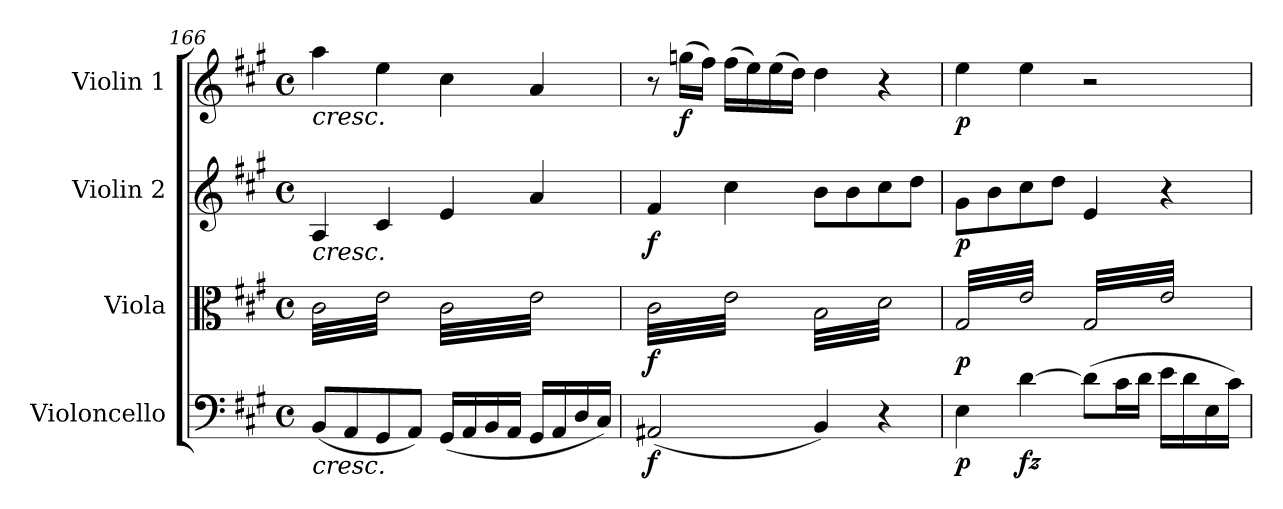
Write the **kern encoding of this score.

**kern	**dynam	**kern	**dynam	**kern	**dynam	**kern	**dynam
*part4	*part4	*part3	*part3	*part2	*part2	*part1	*part1
*staff4	*staff4	*staff3	*staff3	*staff2	*staff2	*staff1	*staff1
*I"Violoncello	*	*I"Viola	*	*I"Violin 2	*	*I"Violin 1	*
*I'Vc	*	*I'Vla	*	*I'Vln	*	*I'Vln	*
*clefF4	*	*clefC3	*	*clefG2	*	*clefG2	*
*k[f#c#g#]	*	*k[f#c#g#]	*	*k[f#c#g#]	*	*k[f#c#g#]	*
*M4/4	*	*M4/4	*	*M4/4	*	*M4/4	*
*met(c)	*	*met(c)	*	*met(c)	*	*met(c)	*
=166	=166	=166	=166	=166	=166	=166	=166
!	!	!	!	!	!	!LO:TX:b:i:t=cresc.	!
!	!	!	!	!LO:TX:b:i:t=cresc.	!	!	!
!	!	!LO:TX:b:i:t=cresc.	!	!	!	!	!
!LO:TX:b:i:t=cresc.	!	!	!	!	!	!	!
*	*	*tremolo	*	*	*	*	*
(8BB/L	.	(32c#\LLL	.	4A/	.	4aa\	.
.	.	32e\)	.	.	.	.	.
.	.	32c#\	.	.	.	.	.
.	.	32e\)	.	.	.	.	.
8AA/	.	32c#\	.	.	.	.	.
.	.	32e\)	.	.	.	.	.
.	.	32c#\	.	.	.	.	.
.	.	32e\)	.	.	.	.	.
8GG#/	.	32c#\	.	4c#/	.	4ee\	.
.	.	32e\)	.	.	.	.	.
.	.	32c#\	.	.	.	.	.
.	.	32e\)	.	.	.	.	.
8AA/J)	.	32c#\	.	.	.	.	.
.	.	32e\)	.	.	.	.	.
.	.	32c#\	.	.	.	.	.
.	.	32e\)JJJ	.	.	.	.	.
(16GG#/LL	.	(32c#\LLL	.	4e/	.	4cc#\	.
.	.	32e\)	.	.	.	.	.
16AA/	.	32c#\	.	.	.	.	.
.	.	32e\)	.	.	.	.	.
16BB/	.	32c#\	.	.	.	.	.
.	.	32e\)	.	.	.	.	.
16AA/JJ	.	32c#\	.	.	.	.	.
.	.	32e\)	.	.	.	.	.
16GG#/LL	.	32c#\	.	4a/	.	4a/	.
.	.	32e\)	.	.	.	.	.
16AA/	.	32c#\	.	.	.	.	.
.	.	32e\)	.	.	.	.	.
16D/	.	32c#\	.	.	.	.	.
.	.	32e\)	.	.	.	.	.
16C#/JJ)	.	32c#\	.	.	.	.	.
.	.	32e\)JJJ	.	.	.	.	.
!!LO:LB:g=z
=167	=167	=167	=167	=167	=167	=167	=167
!	!LO:DY:b	!	!LO:DY:b	!	!LO:DY:b	!	!
(2AA#X/	f	(32c#\LLL	f	4f#/	f	8r	.
.	.	32e\)	.	.	.	.	.
.	.	32c#\	.	.	.	.	.
.	.	32e\)	.	.	.	.	.
!	!	!	!	!	!	!	!LO:DY:b
.	.	32c#\	.	.	.	(16ggn\LL	f
.	.	32e\)	.	.	.	.	.
.	.	32c#\	.	.	.	16ff#\JJ)	.
.	.	32e\)	.	.	.	.	.
.	.	32c#\	.	4cc#\	.	(16ff#\LL	.
.	.	32e\)	.	.	.	.	.
.	.	32c#\	.	.	.	16ee\)	.
.	.	32e\)	.	.	.	.	.
.	.	32c#\	.	.	.	(16ee\	.
.	.	32e\)	.	.	.	.	.
.	.	32c#\	.	.	.	16dd\JJ)	.
.	.	32e\)JJJ	.	.	.	.	.
4BB/)	.	(32B\LLL	.	8b\L	.	4dd\	.
.	.	32d\)	.	.	.	.	.
.	.	32B\	.	.	.	.	.
.	.	32d\)	.	.	.	.	.
.	.	32B\	.	8b\	.	.	.
.	.	32d\)	.	.	.	.	.
.	.	32B\	.	.	.	.	.
.	.	32d\)	.	.	.	.	.
4r	.	32B\	.	8cc#\	.	4r	.
.	.	32d\)	.	.	.	.	.
.	.	32B\	.	.	.	.	.
.	.	32d\)	.	.	.	.	.
.	.	32B\	.	8dd\J	.	.	.
.	.	32d\)	.	.	.	.	.
.	.	32B\	.	.	.	.	.
.	.	32d\)JJJ	.	.	.	.	.
=168	=168	=168	=168	=168	=168	=168	=168
!	!LO:DY:b	!	!LO:DY:b	!	!LO:DY:b	!	!LO:DY:b
4E\	p	(32G#/LLL	p	8g#\L	p	4ee\	p
.	.	32e/)	.	.	.	.	.
.	.	32G#/	.	.	.	.	.
.	.	32e/)	.	.	.	.	.
.	.	32G#/	.	8b\	.	.	.
.	.	32e/)	.	.	.	.	.
.	.	32G#/	.	.	.	.	.
.	.	32e/)	.	.	.	.	.
!	!LO:DY:b	!	!	!	!	!	!
[4d\	fz	32G#/	.	8cc#\	.	4ee\	.
.	.	32e/)	.	.	.	.	.
.	.	32G#/	.	.	.	.	.
.	.	32e/)	.	.	.	.	.
.	.	32G#/	.	8dd\J	.	.	.
.	.	32e/)	.	.	.	.	.
.	.	32G#/	.	.	.	.	.
.	.	32e/)JJJ	.	.	.	.	.
(8d\L]	.	(32G#/LLL	.	4e/	.	2r	.
.	.	32e/)	.	.	.	.	.
.	.	32G#/	.	.	.	.	.
.	.	32e/)	.	.	.	.	.
16c#\L	.	32G#/	.	.	.	.	.
.	.	32e/)	.	.	.	.	.
16d\JJ	.	32G#/	.	.	.	.	.
.	.	32e/)	.	.	.	.	.
16e\LL	.	32G#/	.	4r	.	.	.
.	.	32e/)	.	.	.	.	.
16d\	.	32G#/	.	.	.	.	.
.	.	32e/)	.	.	.	.	.
16E\	.	32G#/	.	.	.	.	.
.	.	32e/)	.	.	.	.	.
16c#\JJ)	.	32G#/	.	.	.	.	.
.	.	32e/)JJJ	.	.	.	.	.
*	*	*Xtremolo	*	*	*	*	*
.	.	.	.	.	.	.	.
.	.	.	.	.	.	.	.
.	.	.	.	.	.	.	.
.	.	.	.	.	.	.	.
.	.	.	.	.	.	.	.
.	.	.	.	.	.	.	.
.	.	.	.	.	.	.	.
.	.	.	.	.	.	.	.
=	=	=	=	=	=	=	=
*-	*-	*-	*-	*-	*-	*-	*-
